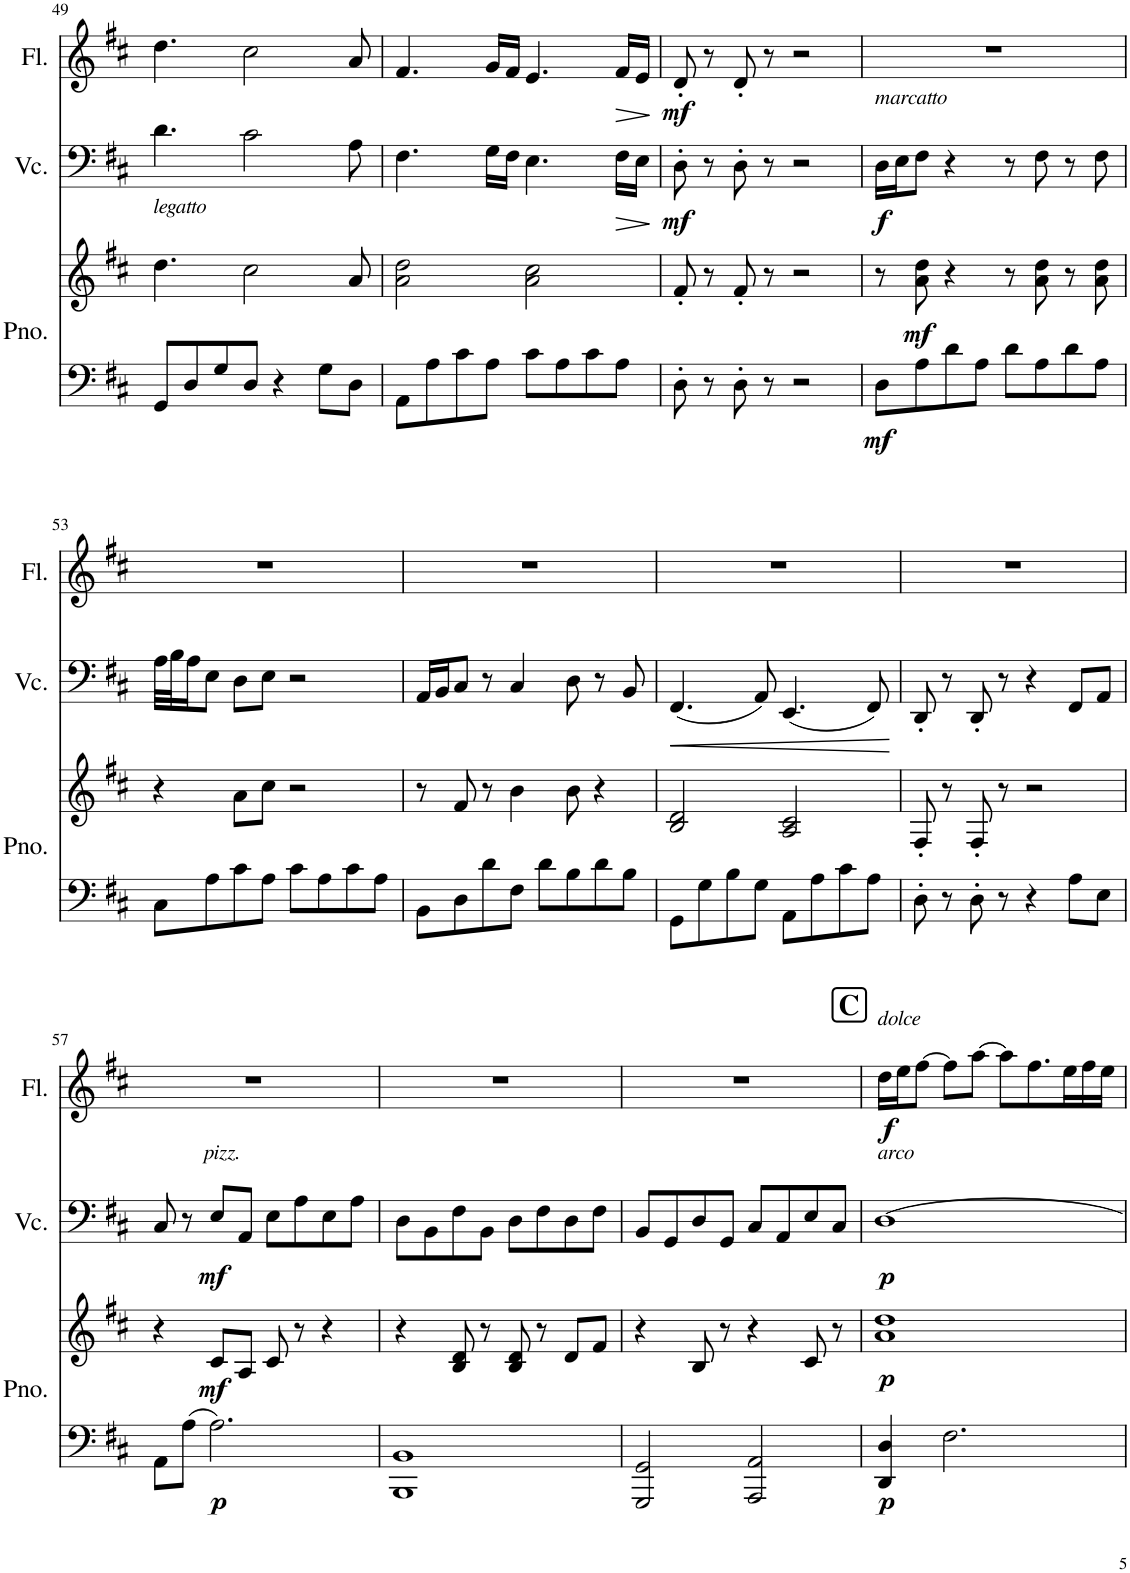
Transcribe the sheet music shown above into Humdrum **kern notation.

**kern	**kern	**dynam	**kern	**dynam	**kern	**dynam
*part3	*part3	*part3	*part2	*part2	*part1	*part1
*staff4	*staff3	*staff3/4	*staff2	*staff2	*staff1	*staff1
*I"Piano	*	*	*I"Violoncel	*	*I"Flauta	*
*I'Pno.	*	*	*I'Vc.	*	*I'Fl.	*
!!LO:PB:g=z
*clefF4	*clefG2	*	*clefF4	*	*clefG2	*
*k[f#c#]	*k[f#c#]	*	*k[f#c#]	*	*k[f#c#]	*
*M4/4	*M4/4	*	*M4/4	*	*M4/4	*
=49	=49	=49	=49	=49	=49	=49
!	!LO:TX:a:i:t=legatto	!	!	!	!	!
8GG/L	4.dd\	.	4.d\	.	4.dd\	.
8D/	.	.	.	.	.	.
8G/	.	.	.	.	.	.
8D/J	2cc#\	.	2c#\	.	2cc#\	.
4r	.	.	.	.	.	.
8G\L	.	.	.	.	.	.
8D\J	8a/	.	8A\	.	8a/	.
=50	=50	=50	=50	=50	=50	=50
8AA\L	2a\ 2dd\	.	4.F#\	.	4.f#/	.
8A\	.	.	.	.	.	.
8c#\	.	.	.	.	.	.
8A\J	.	.	16G\LL	.	16g/LL	.
.	.	.	16F#\JJ	.	16f#/JJ	.
8c#\L	2a\ 2cc#\	.	4.E\	.	4.e/	.
8A\	.	.	.	.	.	.
8c#\	.	.	.	.	.	.
!	!	!	!	!LO:HP:b	!	!LO:HP:b
8A\J	.	.	16F#\LL	>	16f#/LL	>
.	.	.	16E\JJ	.	16e/JJ	.
.	.	.	.	]	.	]
=51	=51	=51	=51	=51	=51	=51
!	!	!	!	!LO:DY:b	!	!LO:DY:b
8D'\	8f#'/	.	8D'\	mf	8d'/	mf
8r	8r	.	8r	.	8r	.
8D'\	8f#'/	.	8D'\	.	8d'/	.
8r	8r	.	8r	.	8r	.
2r	2r	.	2r	.	2r	.
=52	=52	=52	=52	=52	=52	=52
!	!	!	!LO:TX:a:i:t=marcatto	!	!	!
!	!	!LO:DY:b=2	!	!LO:DY:b	!	!
8D\L	8r	mf	16D\LL	f	1r	.
.	.	.	16E\J	.	.	.
!	!	!LO:DY:b	!	!	!	!
8A\	8a\ 8dd\	mf	8F#\J	.	.	.
8d\	4r	.	4r	.	.	.
8A\J	.	.	.	.	.	.
8d\L	8r	.	8r	.	.	.
8A\	8a\ 8dd\	.	8F#\	.	.	.
8d\	8r	.	8r	.	.	.
8A\J	8a\ 8dd\	.	8F#\	.	.	.
!!LO:LB:g=z
=53	=53	=53	=53	=53	=53	=53
8C#\L	4r	.	32A\LLL	.	1r	.
.	.	.	32B\J	.	.	.
.	.	.	16A\J	.	.	.
8A\	.	.	8E\J	.	.	.
8c#\	8a\L	.	8D\L	.	.	.
8A\J	8cc#\J	.	8E\J	.	.	.
8c#\L	2r	.	2r	.	.	.
8A\	.	.	.	.	.	.
8c#\	.	.	.	.	.	.
8A\J	.	.	.	.	.	.
=54	=54	=54	=54	=54	=54	=54
8BB\L	8r	.	16AA/LL	.	1r	.
.	.	.	16BB/J	.	.	.
8D\	8f#/	.	8C#/J	.	.	.
8d\	8r	.	8r	.	.	.
8F#\J	4b\	.	4C#/	.	.	.
8d\L	.	.	.	.	.	.
8B\	8b\	.	8D\	.	.	.
8d\	4r	.	8r	.	.	.
8B\J	.	.	8BB/	.	.	.
=55	=55	=55	=55	=55	=55	=55
!	!	!	!	!LO:HP:b	!	!
8GG\L	2B/ 2d/	.	(4.FF#/	<	1r	.
8G\	.	.	.	.	.	.
8B\	.	.	.	.	.	.
8G\J	.	.	8AA/)	.	.	.
8AA\L	2A/ 2c#/	.	(4.EE/	.	.	.
8A\	.	.	.	.	.	.
8c#\	.	.	.	.	.	.
8A\J	.	.	8FF#/)	.	.	.
.	.	.	.	[	.	.
=56	=56	=56	=56	=56	=56	=56
8D'\	8F#'/	.	8DD'/	.	1r	.
8r	8r	.	8r	.	.	.
8D'\	8F#'/	.	8DD'/	.	.	.
8r	8r	.	8r	.	.	.
4r	2r	.	4r	.	.	.
8A\L	.	.	8FF#/L	.	.	.
8E\J	.	.	8AA/J	.	.	.
!!LO:LB:g=z
=57	=57	=57	=57	=57	=57	=57
8AA\L	4r	.	8C#/	.	1r	.
8A\J	.	.	8r	.	.	.
!	!	!	!LO:TX:a:i:t=pizz.	!	!	!
!	!	!LO:DY:b=2	!	!	!	!
!	!	!LO:DY:n=1:b	!	!LO:DY:b	!	!
2.A\	8c#/L	p mf	8E/L	mf	.	.
.	8A/J	.	8AA/J	.	.	.
.	8c#/	.	8E\L	.	.	.
.	8r	.	8A\	.	.	.
.	4r	.	8E\	.	.	.
.	.	.	8A\J	.	.	.
=58	=58	=58	=58	=58	=58	=58
1BBB 1BB	4r	.	8D\L	.	1r	.
.	.	.	8BB\	.	.	.
.	8B/ 8d/	.	8F#\	.	.	.
.	8r	.	8BB\J	.	.	.
.	8B/ 8d/	.	8D\L	.	.	.
.	8r	.	8F#\	.	.	.
.	8d/L	.	8D\	.	.	.
.	8f#/J	.	8F#\J	.	.	.
=59	=59	=59	=59	=59	=59	=59
2GGG/ 2GG/	4r	.	8BB/L	.	1r	.
.	.	.	8GG/	.	.	.
.	8B/	.	8D/	.	.	.
.	8r	.	8GG/J	.	.	.
2AAA/ 2AA/	4r	.	8C#/L	.	.	.
.	.	.	8AA/	.	.	.
.	8c#/	.	8E/	.	.	.
.	8r	.	8C#/J	.	.	.
!!LO:REH:place=s1:a:B:cj:fs=14:t=C
=60	=60	=60	=60	=60	=60	=60
!	!	!	!	!	!LO:TX:a:i:t=dolce	!
!	!	!	!LO:TX:a:i:t=arco	!	!	!
!	!	!LO:DY:b=2	!	!	!	!
!	!	!LO:DY:n=1:b	!	!LO:DY:b	!	!LO:DY:b
4DD/ 4D/	1a 1dd	p p	[1D	p	16dd\LL	f
.	.	.	.	.	16ee\J	.
.	.	.	.	.	[8ff#\J	.
2.F#\	.	.	.	.	8ff#\L]	.
.	.	.	.	.	[8aa\J	.
.	.	.	.	.	8aa\L]	.
.	.	.	.	.	8.ff#\	.
.	.	.	.	.	16ee\L	.
.	.	.	.	.	16ff#\	.
.	.	.	.	.	16ee\JJ	.
=	=	=	=	=	=	=
*-	*-	*-	*-	*-	*-	*-
